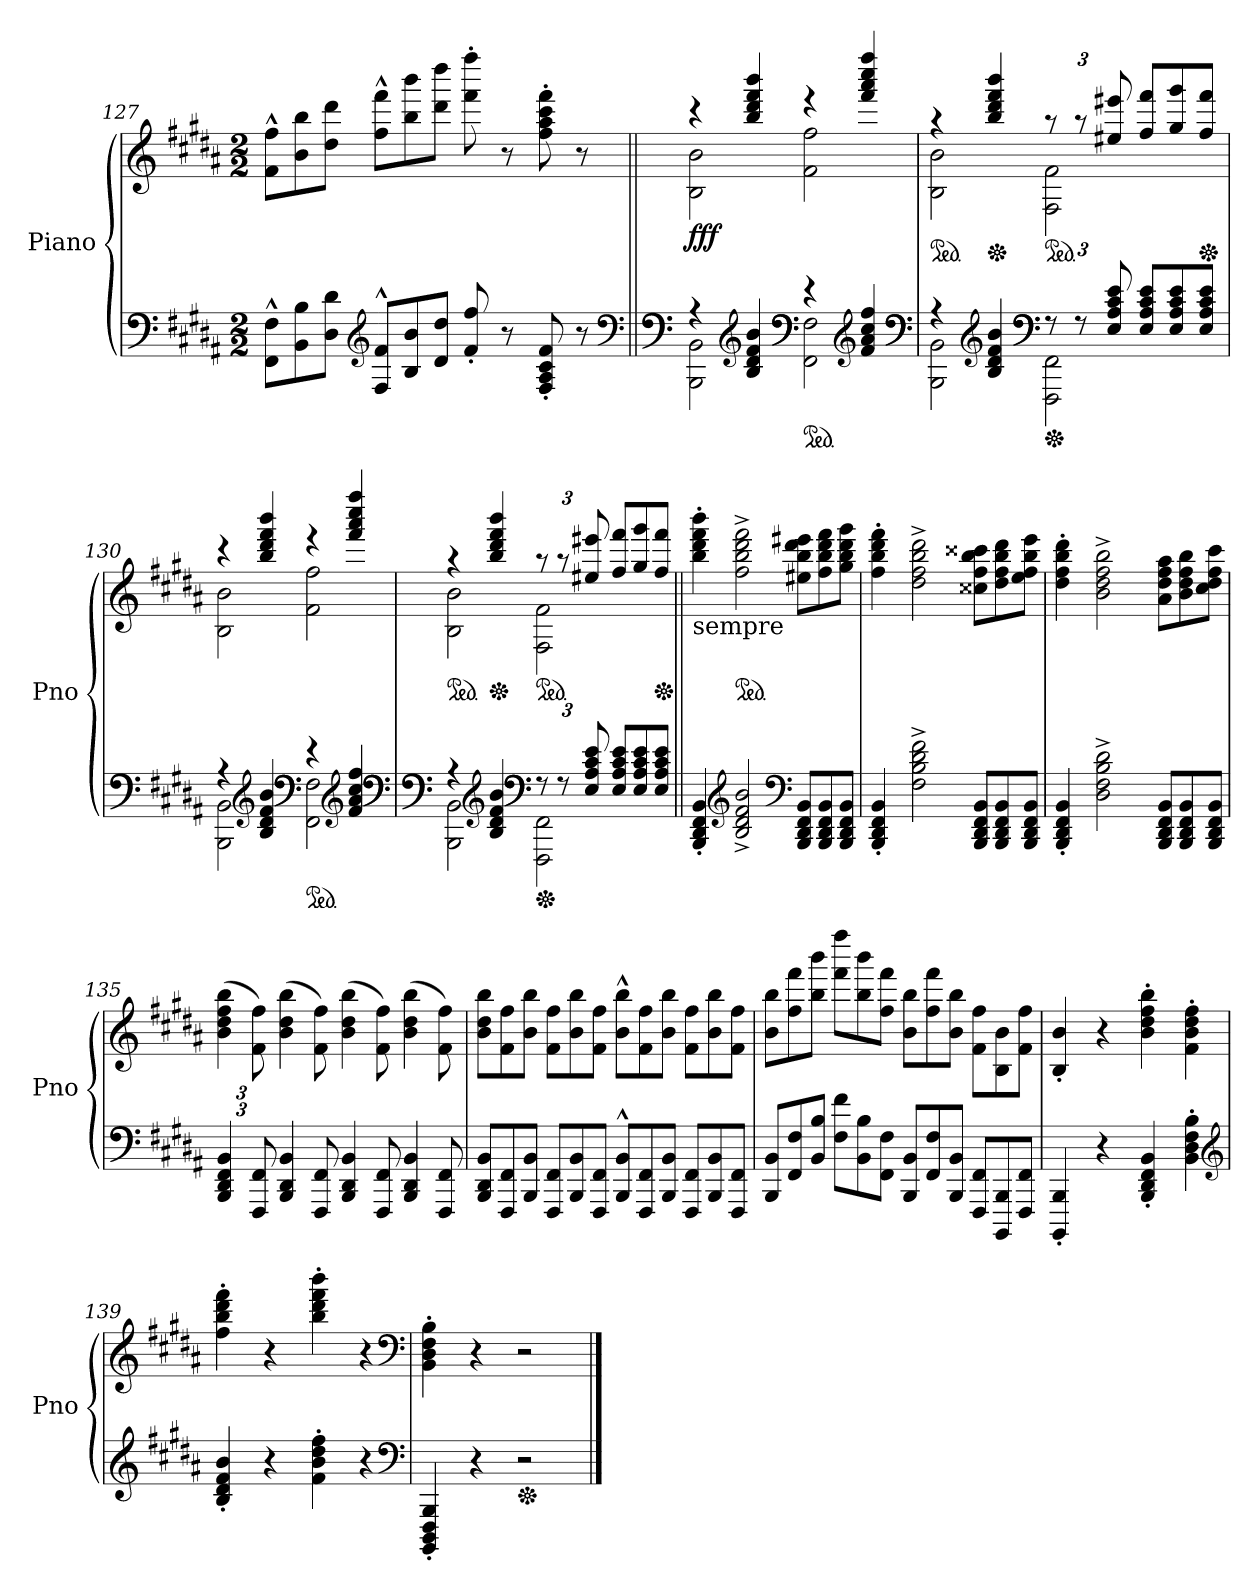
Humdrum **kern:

**kern	**kern	**dynam
*part1	*part1	*part1
*staff2	*staff1	*staff1/2
*I"Piano	*	*
*I'Pno	*	*
*clefF4	*clefG2	*
*k[f#c#g#d#a#]	*k[f#c#g#d#a#]	*
*B:	*B:	*
*M2/2	*M2/2	*
*Xtuplet	*Xtuplet	*
=127	=127	=127
12FF#\^^ 12F#\^^L	12f#\^^ 12ff#\^^L	.
12BB\ 12B\	12b\ 12bb\	.
12D#\ 12d#\J	12dd#\ 12ddd#\J	.
*clefG2	*	*
12F#/^^ 12f#/^^L	12ff#\^^ 12fff#\^^L	.
12B/ 12b/	12bb\ 12bbb\	.
12d#/ 12dd#/J	12ddd#\ 12dddd#\J	.
8f#/' 8ff#/'	8fff#\' 8ffff#\'	.
8r	8r	.
8F#/' 8A#/' 8c#/' 8f#/'	8ff#\' 8aa#\' 8ccc#\' 8fff#\'	.
8r	8r	.
*clefF4	*	*
!!LO:PB:g=z
=128||	=128||	=128||
*clefF4	*	*
*^	*^	*
!	!	!	!	!LO:DY:b
4rA	2BBB\ 2BB\	4rccc	2B\ 2b\	fff
*clefG2	*	*	*	*
4B/ 4d#/ 4f#/ 4b/	.	4bb/ 4ddd#/ 4fff#/ 4bbb/	.	.
*clefF4	*	*	*	*
*ped	*	*	*	*
4re	2FF#\ 2F#\	4reee	2f#\ 2ff#\	.
*clefG2	*	*	*	*
4f#/ 4a#/ 4cc#/ 4ff#/	.	4fff#/ 4aaa#/ 4cccc#/ 4ffff#/	.	.
*clefF4	*	*	*	*
=129	=129	=129	=129	=129
*	*	*ped	*	*
4rA	2BBB\ 2BB\	4raa	2B\ 2b\	.
*clefG2	*	*	*	*
*	*	*Xped	*	*
4B/ 4d#/ 4f#/ 4b/	.	4bb/ 4ddd#/ 4fff#/ 4bbb/	.	.
*clefF4	*	*	*	*
*Xped	*	*	*	*
*tuplet	*	*	*	*
*Xbrackettup	*	*	*	*
*	*	*ped	*	*
*	*	*tuplet	*	*
*	*	*Xbrackettup	*	*
12rF	2FFF#\ 2FF#\	12raa	2F#\ 2f#\	.
12rF	.	12raa	.	.
12E/ 12A#/ 12c#/ 12e/	.	12ee#X/ 12eee#X/	.	.
*Xtuplet	*	*Xtuplet	*	*
12E/ 12A#/ 12c#/ 12e/L	.	12ff#/ 12fff#/L	.	.
12E/ 12A#/ 12c#/ 12e/	.	12gg#/ 12ggg#/	.	.
*	*	*Xped	*	*
12E/ 12A#/ 12c#/ 12e/J	.	12ff#/ 12fff#/J	.	.
=130	=130	=130	=130	=130
4rA	2BBB\ 2BB\	4rccc	2B\ 2b\	.
*clefG2	*	*	*	*
4B/ 4d#/ 4f#/ 4b/	.	4bb/ 4ddd#/ 4fff#/ 4bbb/	.	.
*clefF4	*	*	*	*
*ped	*	*	*	*
4re	2FF#\ 2F#\	4reee	2f#\ 2ff#\	.
*clefG2	*	*	*	*
4f#/ 4a#/ 4cc#/ 4ff#/	.	4fff#/ 4aaa#/ 4cccc#/ 4ffff#/	.	.
*clefF4	*	*	*	*
!!LO:LB:g=z	!!
=131	=131	=131	=131	=131
*clefF4	*	*	*	*
*	*	*ped	*	*
4rA	2BBB\ 2BB\	4raa	2B\ 2b\	.
*clefG2	*	*	*	*
*	*	*Xped	*	*
4B/ 4d#/ 4f#/ 4b/	.	4bb/ 4ddd#/ 4fff#/ 4bbb/	.	.
*clefF4	*	*	*	*
*Xped	*	*	*	*
*tuplet	*	*	*	*
*	*	*ped	*	*
*	*	*tuplet	*	*
12rF	2FFF#\ 2FF#\	12raa	2F#\ 2f#\	.
12rF	.	12raa	.	.
12E/ 12A#/ 12c#/ 12e/	.	12ee#X/ 12eee#X/	.	.
*Xtuplet	*	*Xtuplet	*	*
12E/ 12A#/ 12c#/ 12e/L	.	12ff#/ 12fff#/L	.	.
12E/ 12A#/ 12c#/ 12e/	.	12gg#/ 12ggg#/	.	.
*	*	*Xped	*	*
12E/ 12A#/ 12c#/ 12e/J	.	12ff#/ 12fff#/J	.	.
*v	*v	*	*	*
*	*v	*v	*
=132||	=132||	=132||
!	!LO:TX:b:t=sempre	!
4BBB/' 4DD#/' 4FF#/' 4BB/'	4bb\' 4ddd#\' 4fff#\' 4bbb\'	.
*clefG2	*	*
*	*ped	*
2B/^ 2d#/^ 2f#/^ 2b/^	2ff#\^ 2bb\^ 2ddd#\^ 2fff#\^	.
*clefF4	*	*
12BBB/ 12DD#/ 12FF#/ 12BB/L	12ee#X\ 12bb\ 12ddd#\ 12eee#X\L	.
12BBB/ 12DD#/ 12FF#/ 12BB/	12ff#\ 12bb\ 12ddd#\ 12fff#\	.
12BBB/ 12DD#/ 12FF#/ 12BB/J	12gg#\ 12bb\ 12ddd#\ 12ggg#\J	.
=133	=133	=133
4BBB/' 4DD#/' 4FF#/' 4BB/'	4ff#\' 4bb\' 4ddd#\' 4fff#\'	.
2F#\^ 2B\^ 2d#\^ 2f#\^	2dd#\^ 2ff#\^ 2bb\^ 2ddd#\^	.
12BBB/ 12DD#/ 12FF#/ 12BB/L	12cc##X\ 12ff#\ 12bb\ 12ccc##X\L	.
12BBB/ 12DD#/ 12FF#/ 12BB/	12dd#\ 12ff#\ 12bb\ 12ddd#\	.
12BBB/ 12DD#/ 12FF#/ 12BB/J	12ee\ 12ff#\ 12bb\ 12eee\J	.
!!LO:LB:g=z
=134	=134	=134
4BBB/' 4DD#/' 4FF#/' 4BB/'	4dd#\' 4ff#\' 4bb\' 4ddd#\'	.
2D#\^ 2F#\^ 2B\^ 2d#\^	2b\^ 2dd#\^ 2ff#\^ 2bb\^	.
12BBB/ 12DD#/ 12FF#/ 12BB/L	12a#\ 12dd#\ 12ff#\ 12aa#\L	.
12BBB/ 12DD#/ 12FF#/ 12BB/	12b\ 12dd#\ 12ff#\ 12bb\	.
12BBB/ 12DD#/ 12FF#/ 12BB/J	12cc#\ 12dd#\ 12ff#\ 12ccc#\J	.
=135	=135	=135
*tuplet	*tuplet	*
6BBB/ 6DD#/ 6FF#/ 6BB/	(6b\ 6dd#\ 6ff#\ 6bb\	.
12FFF#/ 12FF#/	12f#\ 12ff#\)	.
*Xtuplet	*Xtuplet	*
6BBB/ 6DD#/ 6BB/	(6b\ 6dd#\ 6bb\	.
12FFF#/ 12FF#/	12f#\ 12ff#\)	.
6BBB/ 6DD#/ 6BB/	(6b\ 6dd#\ 6bb\	.
12FFF#/ 12FF#/	12f#\ 12ff#\)	.
6BBB/ 6DD#/ 6BB/	(6b\ 6dd#\ 6bb\	.
12FFF#/ 12FF#/	12f#\ 12ff#\)	.
=136	=136	=136
12BBB/ 12DD#/ 12BB/L	12b\ 12dd#\ 12bb\L	.
12FFF#/ 12FF#/	12f#\ 12ff#\	.
12BBB/ 12BB/J	12b\ 12bb\J	.
12FFF#/ 12FF#/L	12f#\ 12ff#\L	.
12BBB/ 12BB/	12b\ 12bb\	.
12FFF#/ 12FF#/J	12f#\ 12ff#\J	.
12BBB/^^ 12BB/^^L	12b\^^ 12bb\^^L	.
12FFF#/ 12FF#/	12f#\ 12ff#\	.
12BBB/ 12BB/J	12b\ 12bb\J	.
12FFF#/ 12FF#/L	12f#\ 12ff#\L	.
12BBB/ 12BB/	12b\ 12bb\	.
12FFF#/ 12FF#/J	12f#\ 12ff#\J	.
!!LO:LB:g=z
=137	=137	=137
12BBB/ 12BB/L	12b\ 12bb\L	.
12FF#/ 12F#/	12ff#\ 12fff#\	.
12BB/ 12B/J	12bb\ 12bbb\J	.
12F#\ 12f#\L	12fff#\ 12ffff#\L	.
12BB\ 12B\	12bb\ 12bbb\	.
12FF#\ 12F#\J	12ff#\ 12fff#\J	.
12BBB/ 12BB/L	12b\ 12bb\L	.
12FF#/ 12F#/	12ff#\ 12fff#\	.
12BBB/ 12BB/J	12b\ 12bb\J	.
12FFF#/ 12FF#/L	12f#\ 12ff#\L	.
12BBBB/ 12BBB/	12B\ 12b\	.
12FFF#/ 12FF#/J	12f#\ 12ff#\J	.
=138	=138	=138
4BBBB/' 4BBB/'	4B/' 4b/'	.
4r	4r	.
4BBB/' 4DD#/' 4FF#/' 4BB/'	4b\' 4dd#\' 4ff#\' 4bb\'	.
4BB\' 4D#\' 4F#\' 4B\'	4f#\' 4b\' 4dd#\' 4ff#\'	.
*clefG2	*	*
=139	=139	=139
4B/' 4d#/' 4f#/' 4b/'	4ff#\' 4bb\' 4ddd#\' 4fff#\'	.
4r	4r	.
4f#\' 4b\' 4dd#\' 4ff#\'	4bb\' 4ddd#\' 4fff#\' 4bbb\'	.
4r	4r	.
*clefF4	*clefF4	*
!!LO:PB:g=z
=140	=140	=140
4BBBB/' 4DDD#/' 4FFF#/' 4BBB/'	4BB\' 4D#\' 4F#\' 4B\'	.
4r	4r	.
*Xped	*	*
2r	2r	.
==	==	==
*-	*-	*-
